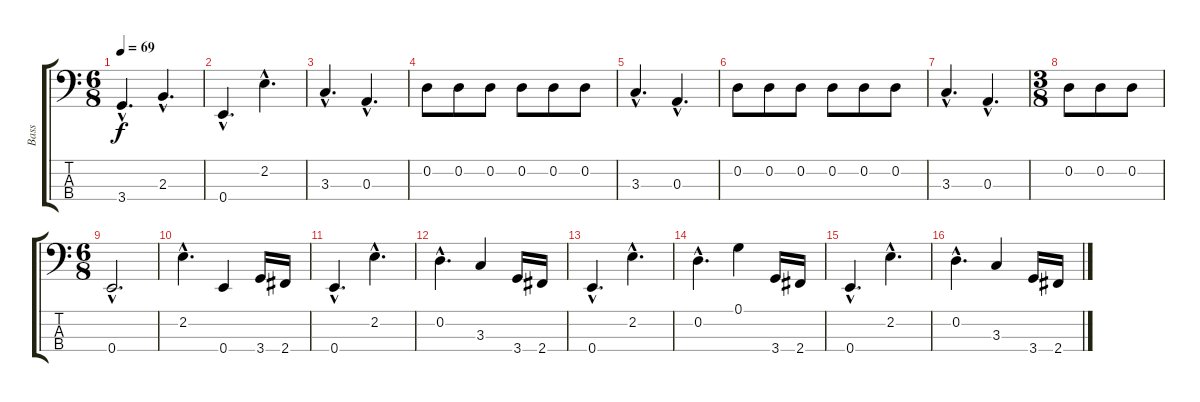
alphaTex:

\track ("Bass" "Bass") {instrument electricbasspick}
\staff {score tabs}
\tuning (G2 D2 A1 E1) {hide}
\ts (6 8)
\tempo 69
\clef f4
\ks c
3.4{hac}.4{d dy f} 2.3{hac}.4{d} |
0.4{hac}.4{d} 2.2{hac}.4{d} |
3.3{hac}.4{d} 0.3{hac}.4{d} |
0.2.8 0.2.8 0.2.8 0.2.8 0.2.8 0.2.8 |
3.3{hac}.4{d} 0.3{hac}.4{d} |
0.2.8 0.2.8 0.2.8 0.2.8 0.2.8 0.2.8 |
3.3{hac}.4{d} 0.3{hac}.4{d} |
\ts (3 8)
0.2.8 0.2.8 0.2.8 |
\ts (6 8)
0.4{hac}.2{d} |
2.2{hac}.4{d} 0.4.4 3.4.16 2.4.16 |
0.4{hac}.4{d} 2.2{hac}.4{d} |
0.2{hac}.4{d} 3.3.4 3.4.16 2.4.16 |
0.4{hac}.4{d} 2.2{hac}.4{d} |
0.2{hac}.4{d} 0.1.4 3.4.16 2.4.16 |
0.4{hac}.4{d} 2.2{hac}.4{d} |
0.2{hac}.4{d} 3.3.4 3.4.16 2.4.16
